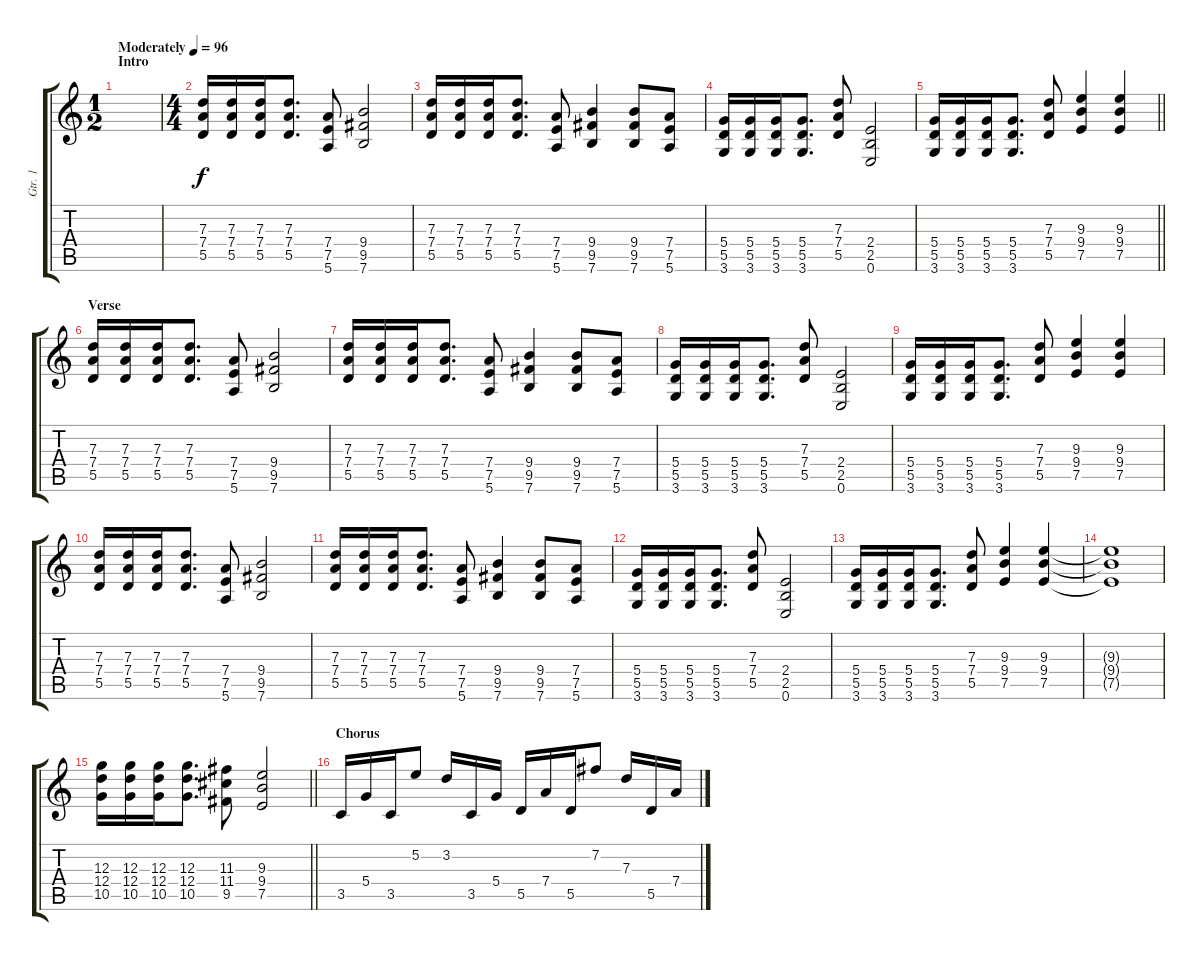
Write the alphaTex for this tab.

\track ("Gtr. 1" "Gtr. 1") {instrument electricguitarclean}
\staff {score tabs}
\tuning (E4 B3 G3 D3 A2 E2) {hide}
\ts (1 2)
\section ("" "Intro")
\tempo (96 "Moderately")
\clef g2
\ks c
|
\ts (4 4)
(7.3 7.4 5.5).16 (7.3 7.4 5.5).16 (7.3 7.4 5.5).16 (7.3 7.4 5.5).8{d} (7.4 7.5 5.6).8 (9.4 9.5 7.6).2 |
(7.3 7.4 5.5).16 (7.3 7.4 5.5).16 (7.3 7.4 5.5).16 (7.3 7.4 5.5).8{d} (7.4 7.5 5.6).8 (9.4 9.5 7.6).4 (9.4 9.5 7.6).8 (7.4 7.5 5.6).8 |
(5.4 5.5 3.6).16 (5.4 5.5 3.6).16 (5.4 5.5 3.6).16 (5.4 5.5 3.6).8{d} (7.3 7.4 5.5).8 (2.4 2.5 0.6).2 |
\barLineRight lightlight
(5.4 5.5 3.6).16 (5.4 5.5 3.6).16 (5.4 5.5 3.6).16 (5.4 5.5 3.6).8{d} (7.3 7.4 5.5).8 (9.3 9.4 7.5).4 (9.3 9.4 7.5).4 |
\section ("" "Verse")
(7.3 7.4 5.5).16 (7.3 7.4 5.5).16 (7.3 7.4 5.5).16 (7.3 7.4 5.5).8{d} (7.4 7.5 5.6).8 (9.4 9.5 7.6).2 |
(7.3 7.4 5.5).16 (7.3 7.4 5.5).16 (7.3 7.4 5.5).16 (7.3 7.4 5.5).8{d} (7.4 7.5 5.6).8 (9.4 9.5 7.6).4 (9.4 9.5 7.6).8 (7.4 7.5 5.6).8 |
(5.4 5.5 3.6).16 (5.4 5.5 3.6).16 (5.4 5.5 3.6).16 (5.4 5.5 3.6).8{d} (7.3 7.4 5.5).8 (2.4 2.5 0.6).2 |
(5.4 5.5 3.6).16 (5.4 5.5 3.6).16 (5.4 5.5 3.6).16 (5.4 5.5 3.6).8{d} (7.3 7.4 5.5).8 (9.3 9.4 7.5).4 (9.3 9.4 7.5).4 |
(7.3 7.4 5.5).16 (7.3 7.4 5.5).16 (7.3 7.4 5.5).16 (7.3 7.4 5.5).8{d} (7.4 7.5 5.6).8 (9.4 9.5 7.6).2 |
(7.3 7.4 5.5).16 (7.3 7.4 5.5).16 (7.3 7.4 5.5).16 (7.3 7.4 5.5).8{d} (7.4 7.5 5.6).8 (9.4 9.5 7.6).4 (9.4 9.5 7.6).8 (7.4 7.5 5.6).8 |
(5.4 5.5 3.6).16 (5.4 5.5 3.6).16 (5.4 5.5 3.6).16 (5.4 5.5 3.6).8{d} (7.3 7.4 5.5).8 (2.4 2.5 0.6).2 |
(5.4 5.5 3.6).16 (5.4 5.5 3.6).16 (5.4 5.5 3.6).16 (5.4 5.5 3.6).8{d} (7.3 7.4 5.5).8 (9.3 9.4 7.5).4 (9.3 9.4 7.5).4 |
(9.3{t} 9.4{t} 7.5{t}).1 |
\barLineRight lightlight
(12.3 12.4 10.5).16 (12.3 12.4 10.5).16 (12.3 12.4 10.5).16 (12.3 12.4 10.5).8{d} (11.3 11.4 9.5).8 (9.3 9.4 7.5).2 |
\section ("" "Chorus")
3.5.16 5.4.16 3.5.16 5.2.8 3.2.16 3.5.16 5.4.16 5.5.16 7.4.16 5.5.16 7.2.8 7.3.16 5.5.16 7.4.16
